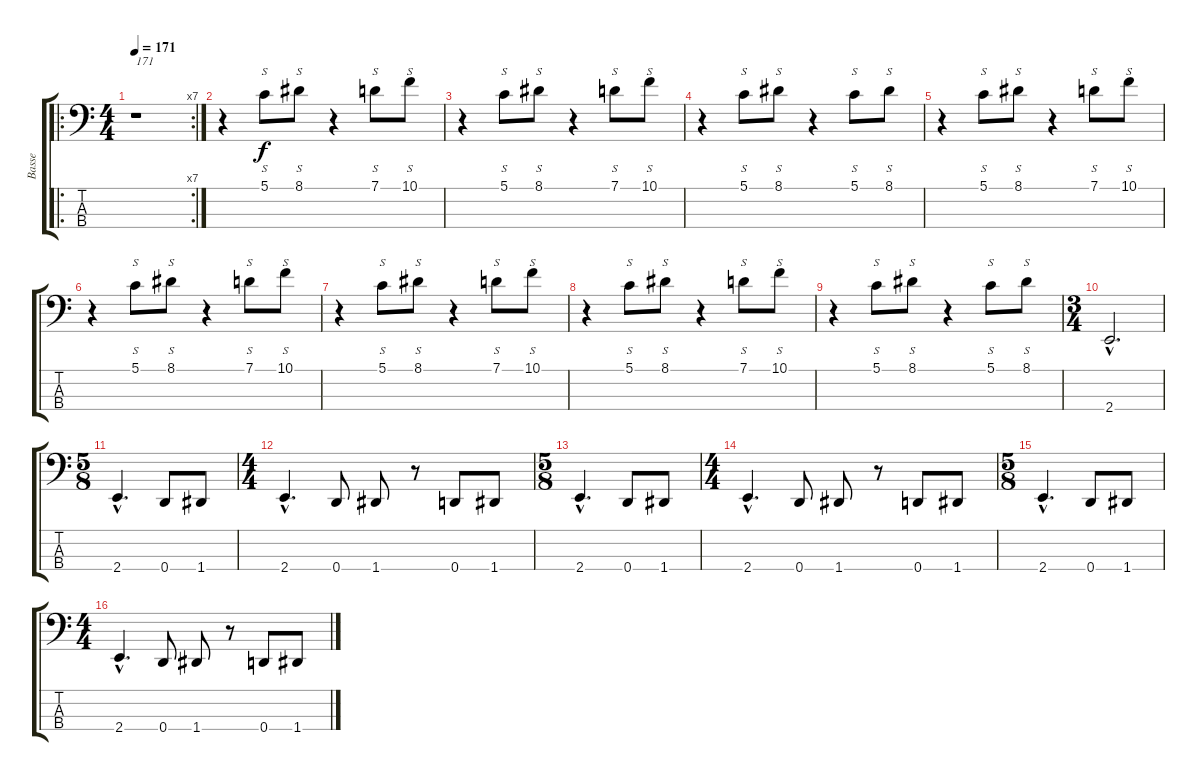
\track ("Basse" "Basse") {instrument electricbassfinger}
\staff {score tabs}
\tuning (G2 D2 A1 D1) {hide}
\ro
\rc 7
\ts (4 4)
\tempo 171
\clef f4
\ks c
r.1{txt "171" dy f instrument electricbassfinger} |
r.4 5.1.8{s} 8.1.8{s} r.4 7.1.8{s} 10.1.8{s} |
r.4 5.1.8{s} 8.1.8{s} r.4 7.1.8{s} 10.1.8{s} |
r.4 5.1.8{s} 8.1.8{s} r.4 5.1.8{s} 8.1.8{s} |
r.4 5.1.8{s} 8.1.8{s} r.4 7.1.8{s} 10.1.8{s} |
r.4 5.1.8{s} 8.1.8{s} r.4 7.1.8{s} 10.1.8{s} |
r.4 5.1.8{s} 8.1.8{s} r.4 7.1.8{s} 10.1.8{s} |
r.4 5.1.8{s} 8.1.8{s} r.4 7.1.8{s} 10.1.8{s} |
r.4 5.1.8{s} 8.1.8{s} r.4 5.1.8{s} 8.1.8{s} |
\ts (3 4)
2.4{hac}.2{d} |
\ts (5 8)
2.4{hac}.4{d} 0.4.8 1.4.8 |
\ts (4 4)
2.4{hac}.4{d} 0.4.8 1.4.8 r.8 0.4.8 1.4.8 |
\ts (5 8)
2.4{hac}.4{d} 0.4.8 1.4.8 |
\ts (4 4)
2.4{hac}.4{d} 0.4.8 1.4.8 r.8 0.4.8 1.4.8 |
\ts (5 8)
2.4{hac}.4{d} 0.4.8 1.4.8 |
\ts (4 4)
2.4{hac}.4{d} 0.4.8 1.4.8 r.8 0.4.8 1.4.8
